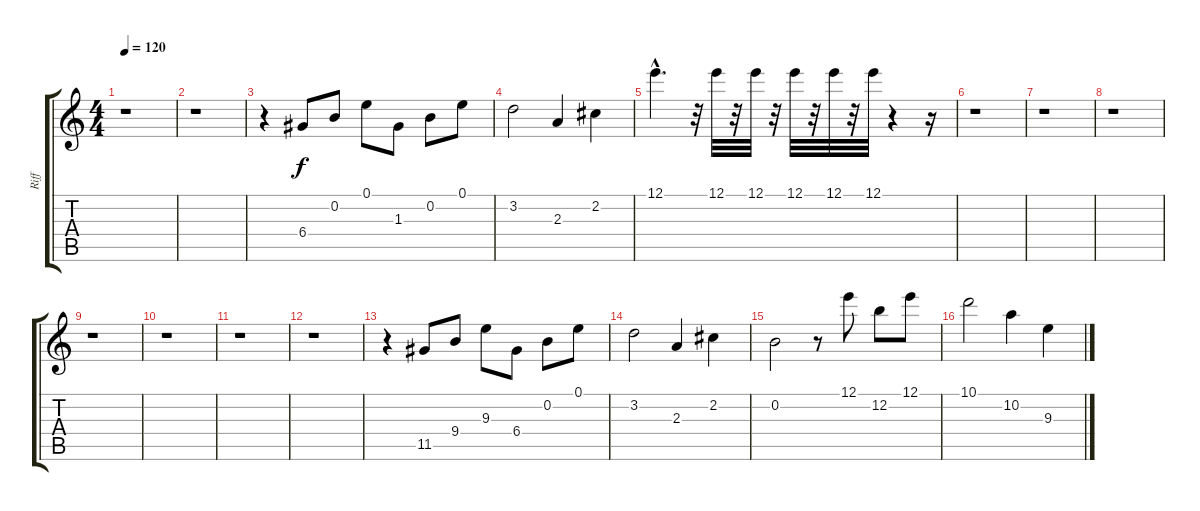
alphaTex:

\track ("Riff" "Riff") {instrument overdrivenguitar}
\staff {score tabs}
\tuning (E4 B3 G3 D3 A2 E2) {hide}
\ts (4 4)
\tempo 120
\clef g2
\ks c
r.1{dy f} |
r.1 |
r.4 6.4.8 0.2.8 0.1.8 1.3.8 0.2.8 0.1.8 |
3.2.2 2.3.4 2.2.4 |
12.1{hac}.4{d} r.32 12.1.32 r.32 12.1.32 r.32 12.1.32 r.32 12.1.32 r.32 12.1.32 r.4 r.16 |
r.1 |
r.1 |
r.1 |
r.1 |
r.1 |
r.1 |
r.1 |
r.4 11.5.8 9.4.8 9.3.8 6.4.8 0.2.8 0.1.8 |
3.2.2 2.3.4 2.2.4 |
0.2.2 r.8 12.1.8 12.2.8 12.1.8 |
10.1.2 10.2.4 9.3.4
